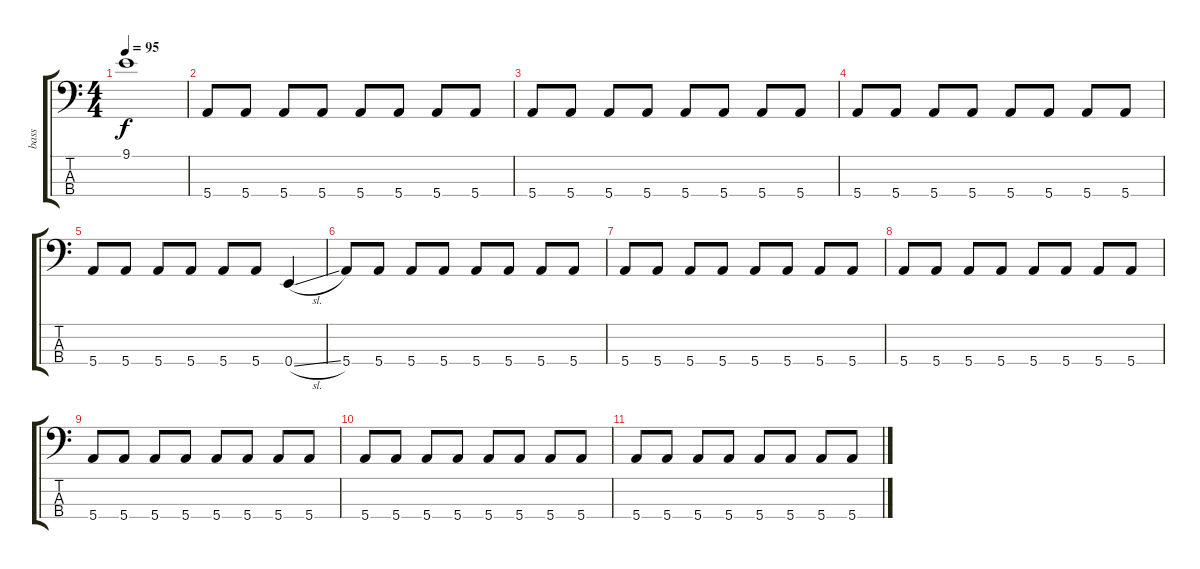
\track ("bass" "bass") {instrument electricbassfinger}
\staff {score tabs}
\tuning (G2 D2 A1 E1) {hide}
\ts (4 4)
\tempo 95
\clef f4
\ks c
9.1{t}.1{dy f} |
5.4.8 5.4.8 5.4.8 5.4.8 5.4.8 5.4.8 5.4.8 5.4.8 |
5.4.8 5.4.8 5.4.8 5.4.8 5.4.8 5.4.8 5.4.8 5.4.8 |
5.4.8 5.4.8 5.4.8 5.4.8 5.4.8 5.4.8 5.4.8 5.4.8 |
5.4.8 5.4.8 5.4.8 5.4.8 5.4.8 5.4.8 0.4{sl}.4 |
5.4.8{volume 11} 5.4.8 5.4.8 5.4.8 5.4.8 5.4.8 5.4.8 5.4.8 |
5.4.8{volume 10} 5.4.8 5.4.8 5.4.8 5.4.8 5.4.8 5.4.8 5.4.8 |
5.4.8{volume 9} 5.4.8 5.4.8 5.4.8 5.4.8 5.4.8 5.4.8 5.4.8 |
5.4.8{volume 7} 5.4.8 5.4.8 5.4.8 5.4.8 5.4.8 5.4.8 5.4.8 |
5.4.8{volume 5} 5.4.8 5.4.8 5.4.8 5.4.8 5.4.8 5.4.8 5.4.8 |
5.4.8{volume 0} 5.4.8 5.4.8 5.4.8 5.4.8 5.4.8 5.4.8 5.4.8
